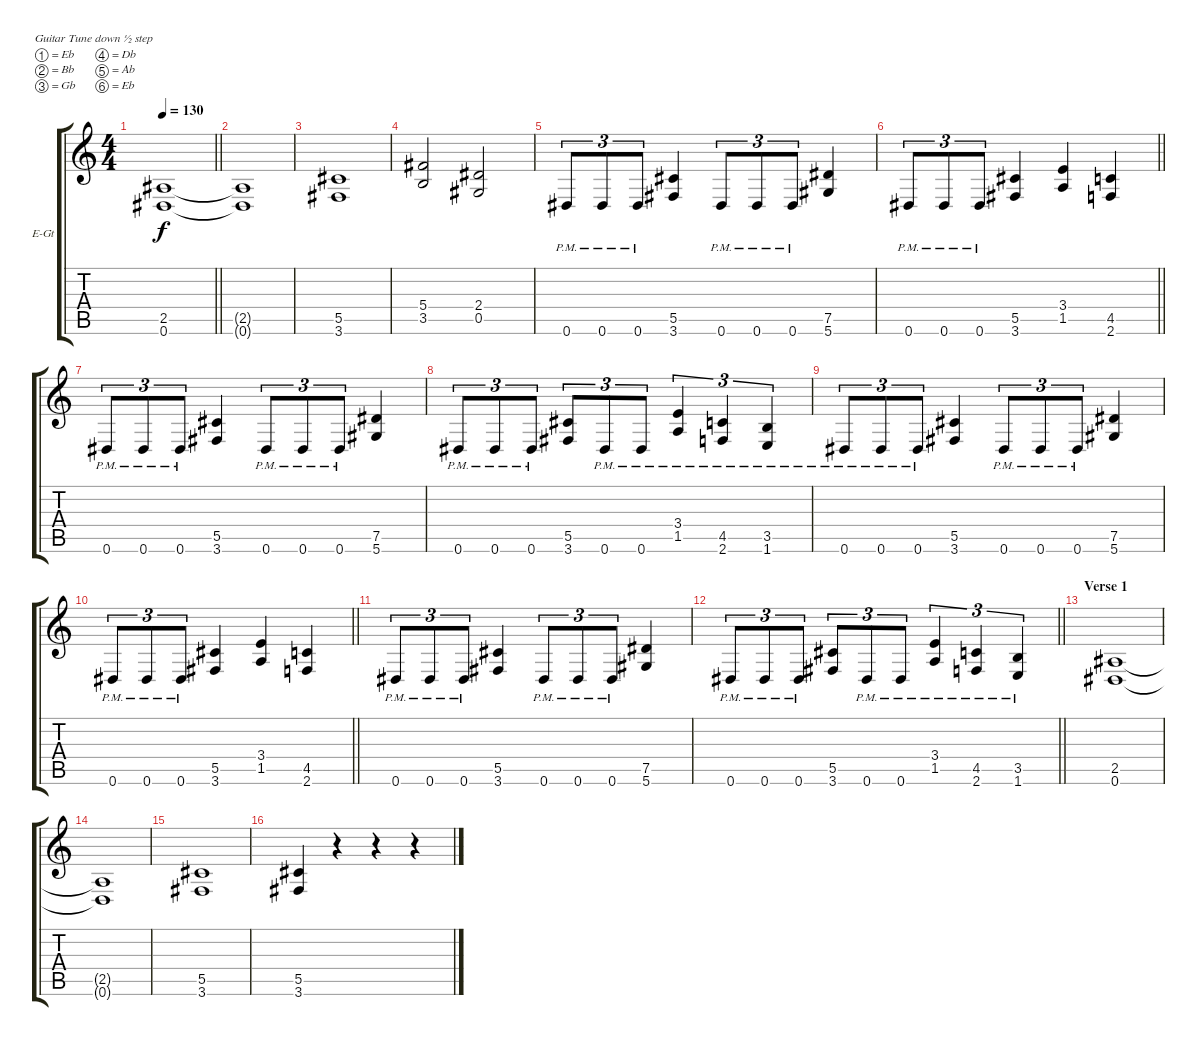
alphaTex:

\bracketExtendMode groupsimilarinstruments
\firstSystemTrackNameOrientation horizontal
\otherSystemsTrackNameOrientation horizontal
\track ("Rhythm Guitar" "E-Gt") {instrument distortionguitar}
\staff {score tabs}
\tuning (Eb4 Bb3 Gb3 Db3 Ab2 Eb2)
\ts (4 4)
\tempo 130
\clef g2
\scale
0.333333
\barLineRight lightlight
\ks c
(2.5 0.6).1{dy f} |
\scale
0.333333 (2.5{t} 0.6{t}).1 |
\scale
0.333333 (5.5 3.6).1 |
\scale
0.333333 (5.4 3.5).2 (2.4 0.5).2 |
\scale
0.333333 0.6{pm}.8{tu (3 2)} 0.6{pm}.8{tu (3 2)} 0.6{pm}.8{tu (3 2)} (5.5 3.6).4 0.6{pm}.8{tu (3 2)} 0.6{pm}.8{tu (3 2)} 0.6{pm}.8{tu (3 2)} (7.5 5.6).4 |
\scale
0.333333
\barLineRight lightlight
0.6{pm}.8{tu (3 2)} 0.6{pm}.8{tu (3 2)} 0.6{pm}.8{tu (3 2)} (5.5 3.6).4 (3.4 1.5).4 (4.5 2.6).4 |
\scale
0.333333 0.6{pm}.8{tu (3 2)} 0.6{pm}.8{tu (3 2)} 0.6{pm}.8{tu (3 2)} (5.5 3.6).4 0.6{pm}.8{tu (3 2)} 0.6{pm}.8{tu (3 2)} 0.6{pm}.8{tu (3 2)} (7.5 5.6).4 |
\scale
0.333333 0.6{pm}.8{tu (3 2)} 0.6{pm}.8{tu (3 2)} 0.6{pm}.8{tu (3 2)} (5.5 3.6).8{tu (3 2)} 0.6{pm}.8{tu (3 2)} 0.6{pm}.8{tu (3 2)} (3.4{pm} 1.5{pm}).4{tu (3 2)} (4.5{pm} 2.6{pm}).4{tu (3 2)} (3.5{pm} 1.6{pm}).4{tu (3 2)} |
\scale
0.333333 0.6{pm}.8{tu (3 2)} 0.6{pm}.8{tu (3 2)} 0.6{pm}.8{tu (3 2)} (5.5 3.6).4 0.6{pm}.8{tu (3 2)} 0.6{pm}.8{tu (3 2)} 0.6{pm}.8{tu (3 2)} (7.5 5.6).4 |
\scale
0.333333
\barLineRight lightlight
0.6{pm}.8{tu (3 2)} 0.6{pm}.8{tu (3 2)} 0.6{pm}.8{tu (3 2)} (5.5 3.6).4 (3.4 1.5).4 (4.5 2.6).4 |
\scale
0.333333 0.6{pm}.8{tu (3 2)} 0.6{pm}.8{tu (3 2)} 0.6{pm}.8{tu (3 2)} (5.5 3.6).4 0.6{pm}.8{tu (3 2)} 0.6{pm}.8{tu (3 2)} 0.6{pm}.8{tu (3 2)} (7.5 5.6).4 |
\scale
0.333333
\barLineRight lightlight
0.6{pm}.8{tu (3 2)} 0.6{pm}.8{tu (3 2)} 0.6{pm}.8{tu (3 2)} (5.5 3.6).8{tu (3 2)} 0.6{pm}.8{tu (3 2)} 0.6{pm}.8{tu (3 2)} (3.4{pm} 1.5{pm}).4{tu (3 2)} (4.5{pm} 2.6{pm}).4{tu (3 2)} (3.5{pm} 1.6{pm}).4{tu (3 2)} |
\section ("" "Verse 1")
\scale
0.333333 (2.5 0.6).1 |
\scale
0.333333 (2.5{t} 0.6{t}).1 |
\scale
0.333333 (5.5 3.6).1 |
\scale
0.333333 (5.5 3.6).4 r.4 r.4 r.4
